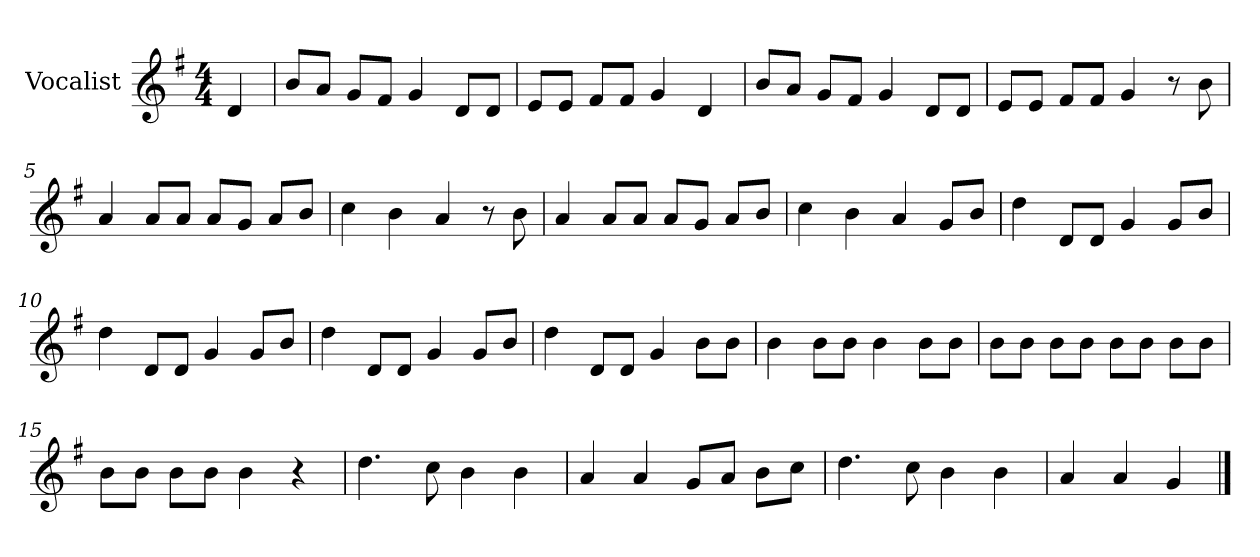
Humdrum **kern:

**kern
*part1
*staff1
*I"Vocalist
*k[f#]
*G:
*M4/4
=
4d
=1
8bL
8aJ
8gL
8f#J
4g
8dL
8dJ
=2
8eL
8eJ
8f#L
8f#J
4g
4d
=3
8bL
8aJ
8gL
8f#J
4g
8dL
8dJ
=4
8eL
8eJ
8f#L
8f#J
4g
8r
8b
=5
4a
8aL
8aJ
8aL
8gJ
8aL
8bJ
=6
4cc
4b
4a
8r
8b
=7
4a
8aL
8aJ
8aL
8gJ
8aL
8bJ
=8
4cc
4b
4a
8gL
8bJ
=9
4dd
8dL
8dJ
4g
8gL
8bJ
=10
4dd
8dL
8dJ
4g
8gL
8bJ
=11
4dd
8dL
8dJ
4g
8gL
8bJ
=12
4dd
8dL
8dJ
4g
8bL
8bJ
=13
4b
8bL
8bJ
4b
8bL
8bJ
=14
8bL
8bJ
8bL
8bJ
8bL
8bJ
8bL
8bJ
=15
8bL
8bJ
8bL
8bJ
4b
4r
=16
4.dd
8cc
4b
4b
=17
4a
4a
8gL
8aJ
8bL
8ccJ
=18
4.dd
8cc
4b
4b
=19
4a
4a
4g
==
*-
